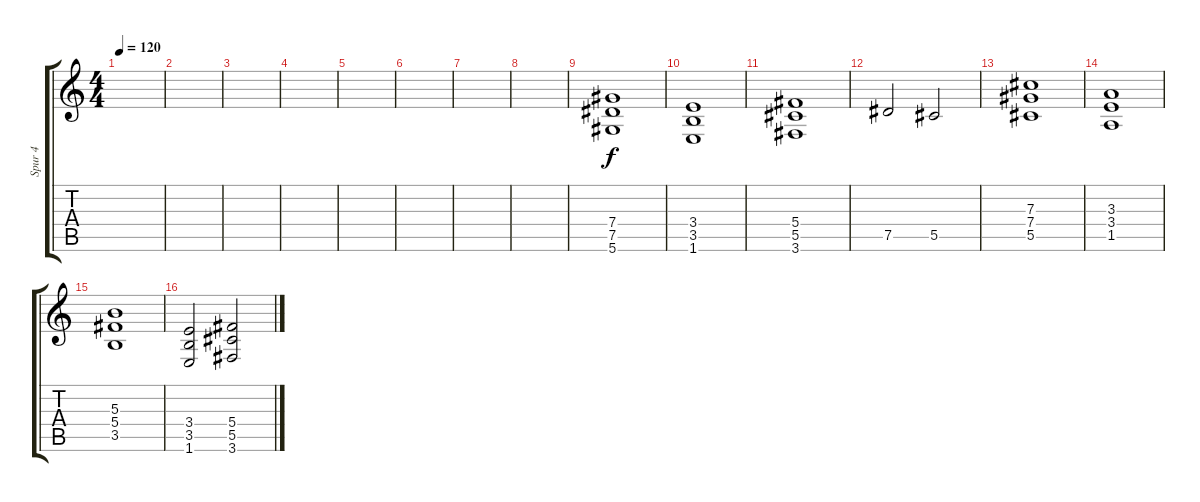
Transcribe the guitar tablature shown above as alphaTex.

\track ("Spur 4" "Spur 4") {instrument distortionguitar}
\staff {score tabs}
\tuning (Eb4 Bb3 Gb3 Db3 Ab2 Eb2) {hide}
\ts (4 4)
\tempo 120
\clef g2
\ks c
|
|
|
|
|
|
|
|
(7.4 7.5 5.6).1 |
(3.4 3.5 1.6).1 |
(5.4 5.5 3.6).1 |
7.5.2 5.5.2 |
(7.3 7.4 5.5).1 |
(3.3 3.4 1.5).1 |
(5.3 5.4 3.5).1 |
(3.4 3.5 1.6).2 (5.4 5.5 3.6).2
